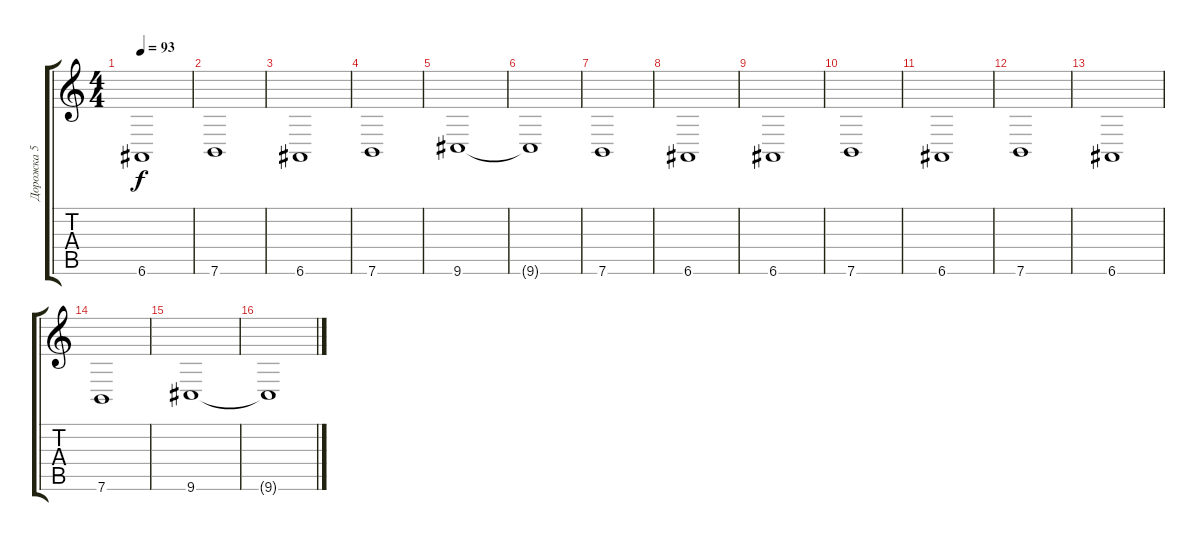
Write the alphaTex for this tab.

\track ("Дорожка 5" "Дорожка 5") {instrument lead8bassandlead}
\staff {score tabs}
\tuning (E4 B3 G3 D3 A2 E2) {hide}
\ts (4 4)
\tempo 93
\clef g2
\ks c
6.6.1{dy f} |
7.6.1 |
6.6.1 |
7.6.1 |
9.6.1 |
9.6{t}.1 |
7.6.1 |
6.6.1 |
6.6.1 |
7.6.1 |
6.6.1 |
7.6.1 |
6.6.1 |
7.6.1 |
9.6.1 |
9.6{t}.1
